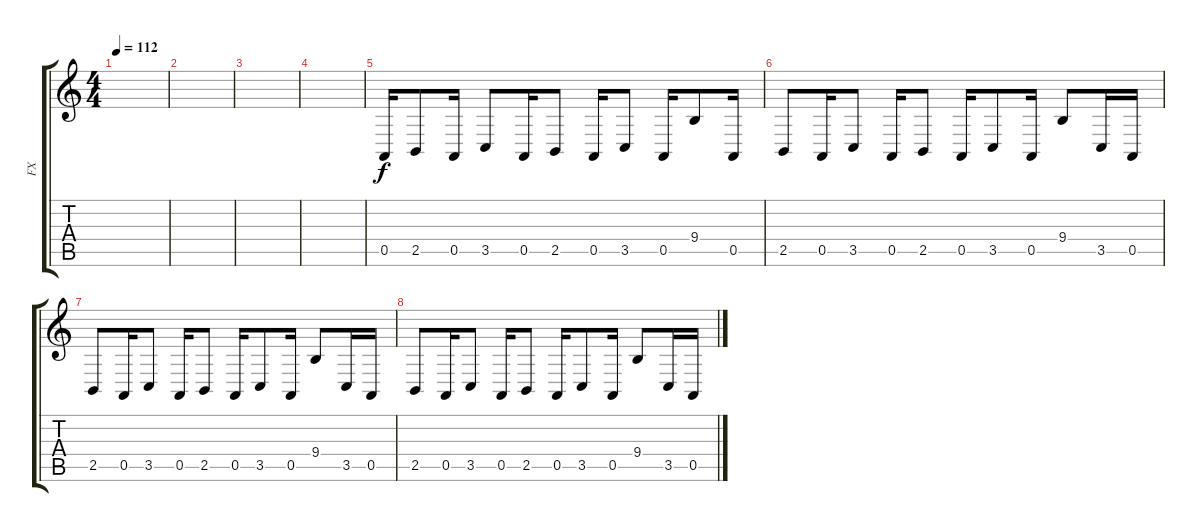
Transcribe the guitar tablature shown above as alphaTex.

\track ("FX" "FX") {instrument pad6metallic}
\staff {score tabs}
\tuning (E4 B3 G3 D3 A2 E2) {hide}
\ts (4 4)
\tempo 112
\clef g2
\ks c
|
|
|
|
0.5.16{instrument lead1square} 2.5.8 0.5.16 3.5.8 0.5.16 2.5.8 0.5.16 3.5.8 0.5.16 9.4.8 0.5.16 |
2.5.8 0.5.16 3.5.8 0.5.16 2.5.8 0.5.16 3.5.8 0.5.16 9.4.8 3.5.16 0.5.16 |
2.5.8 0.5.16 3.5.8 0.5.16 2.5.8 0.5.16 3.5.8 0.5.16 9.4.8 3.5.16 0.5.16 |
2.5.8 0.5.16 3.5.8 0.5.16 2.5.8 0.5.16 3.5.8 0.5.16 9.4.8 3.5.16 0.5.16
